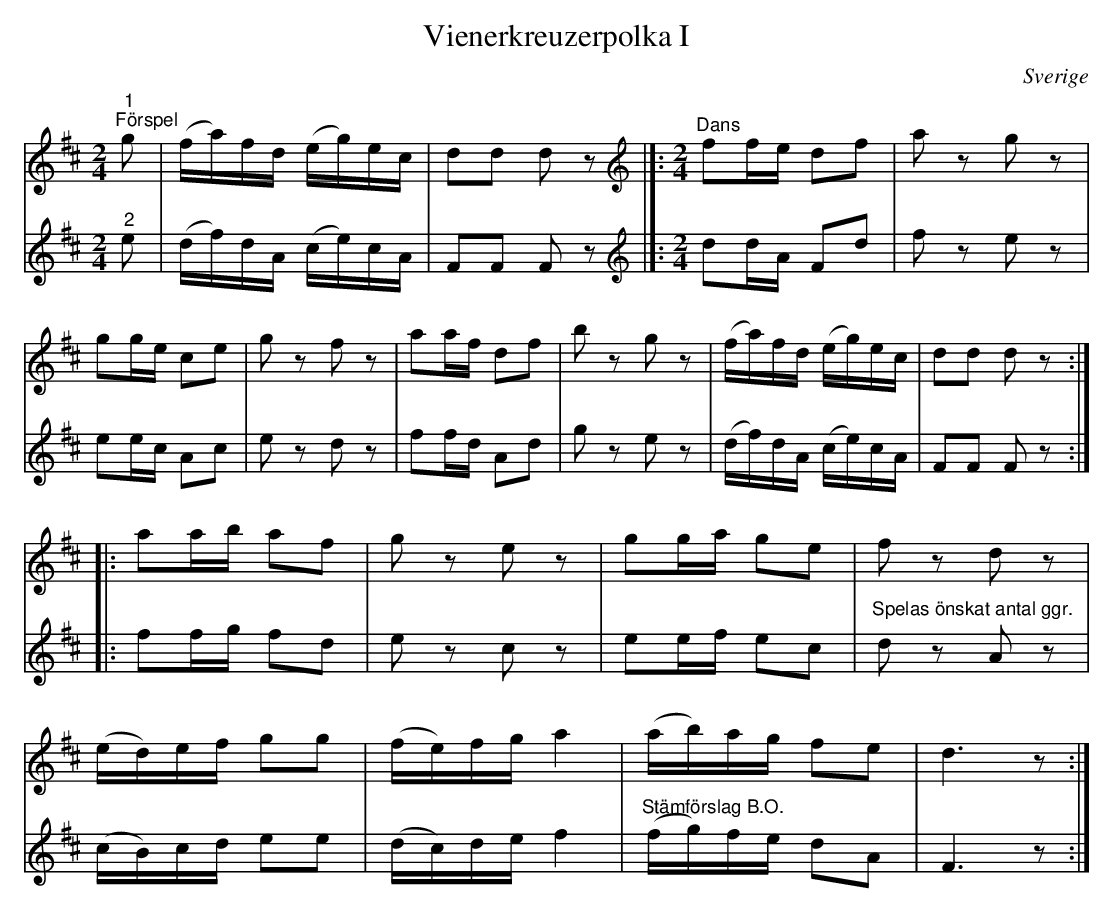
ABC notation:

X:1
T:Vienerkreuzerpolka I
O:Sverige
L:1/8
M:2/4
K:D
V:1
"^1""^Förspel" g | (f/a/)f/d/ (e/g/)e/c/ | dd d z |]:[K:D][M:2/4][K:treble]"^Dans" ff/e/ df | a z g z |
gg/e/ ce | g z f z | aa/f/ df | b z g z | (f/a/)f/d/ (e/g/)e/c/ | dd d z ::
aa/b/ af | g z e z | gg/a/ ge | f z d z |
(e/d/)e/f/ gg | (f/e/)f/g/ a2 | (a/b/)a/g/ fe | d3 z :|
V:2
"^2" e | (d/f/)d/A/ (c/e/)c/A/ | FF F z |]:[K:D][M:2/4][K:treble] dd/A/ Fd | f z e z | ee/c/ Ac |
e z d z | ff/d/ Ad | g z e z | (d/f/)d/A/ (c/e/)c/A/ | FF F z :: ff/g/ fd | e z c z | ee/f/ ec |
"^Spelas önskat antal ggr." d z A z | (c/B/)c/d/ ee | (d/c/)d/e/ f2 | "^Stämförslag B.O." (f/g/)f/e/ dA | F3 z :|
